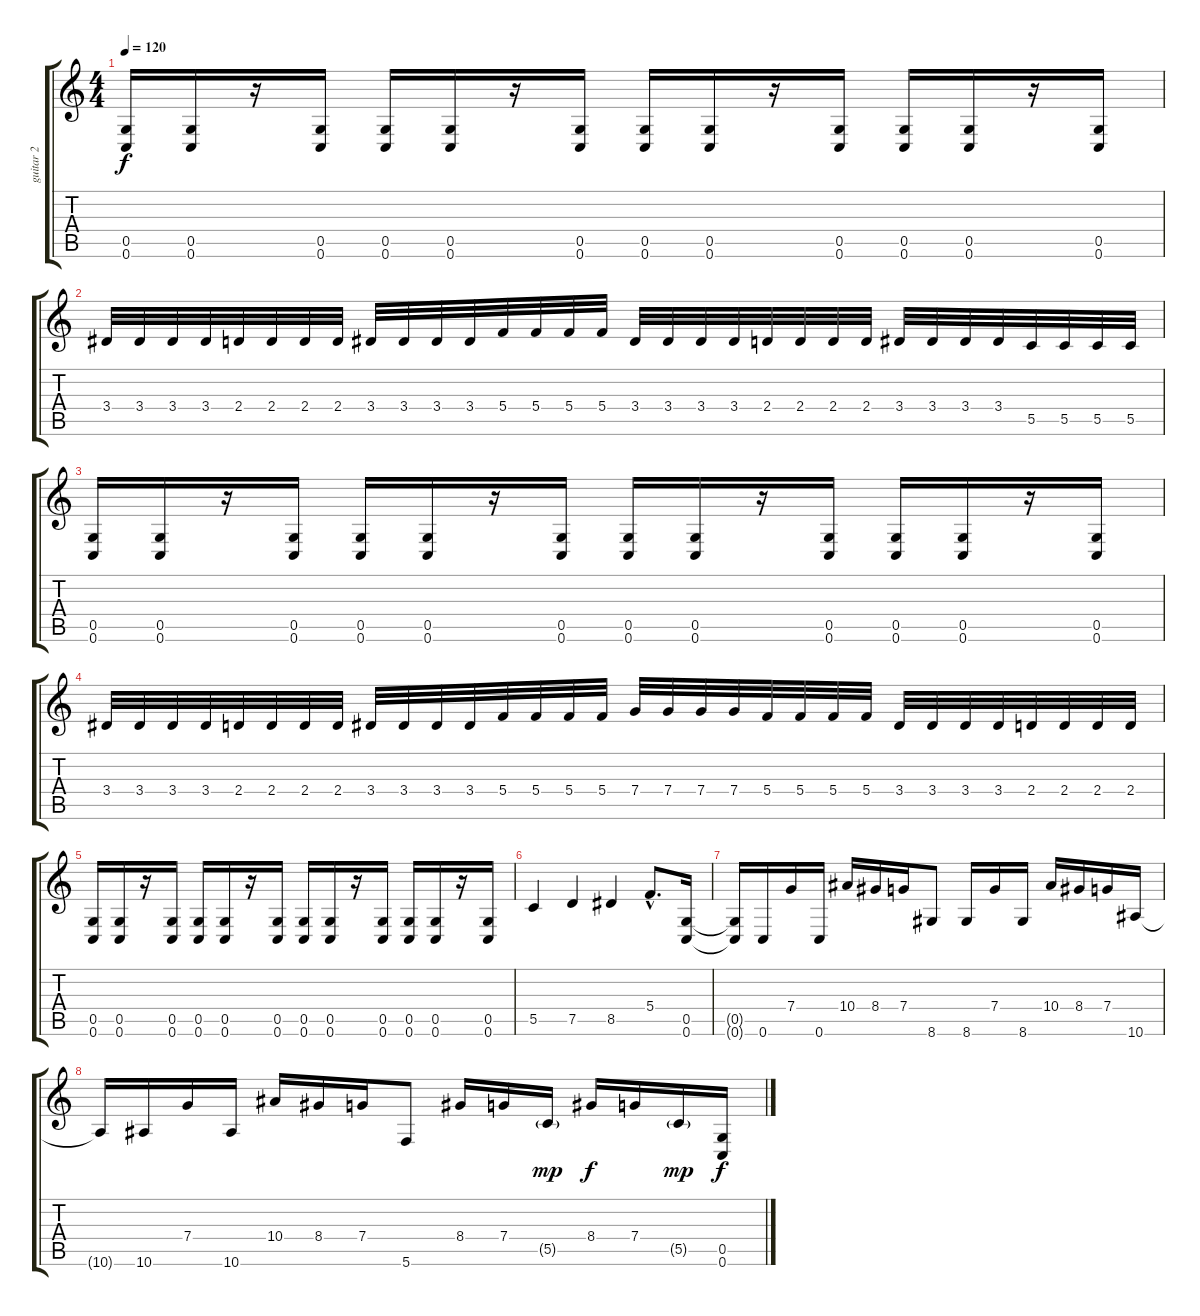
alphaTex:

\track ("guitar 2" "guitar 2") {instrument overdrivenguitar}
\staff {score tabs}
\tuning (D4 A3 F3 C3 G2 C2) {hide}
\ts (4 4)
\tempo 120
\clef g2
\ks c
(0.5 0.6).16{dy f} (0.5 0.6).16 r.16 (0.5 0.6).16 (0.5 0.6).16 (0.5 0.6).16 r.16 (0.5 0.6).16 (0.5 0.6).16 (0.5 0.6).16 r.16 (0.5 0.6).16 (0.5 0.6).16 (0.5 0.6).16 r.16 (0.5 0.6).16 |
3.4.32 3.4.32 3.4.32 3.4.32 2.4.32 2.4.32 2.4.32 2.4.32 3.4.32 3.4.32 3.4.32 3.4.32 5.4.32 5.4.32 5.4.32 5.4.32 3.4.32 3.4.32 3.4.32 3.4.32 2.4.32 2.4.32 2.4.32 2.4.32 3.4.32 3.4.32 3.4.32 3.4.32 5.5.32 5.5.32 5.5.32 5.5.32 |
(0.5 0.6).16 (0.5 0.6).16 r.16 (0.5 0.6).16 (0.5 0.6).16 (0.5 0.6).16 r.16 (0.5 0.6).16 (0.5 0.6).16 (0.5 0.6).16 r.16 (0.5 0.6).16 (0.5 0.6).16 (0.5 0.6).16 r.16 (0.5 0.6).16 |
3.4.32 3.4.32 3.4.32 3.4.32 2.4.32 2.4.32 2.4.32 2.4.32 3.4.32 3.4.32 3.4.32 3.4.32 5.4.32 5.4.32 5.4.32 5.4.32 7.4.32 7.4.32 7.4.32 7.4.32 5.4.32 5.4.32 5.4.32 5.4.32 3.4.32 3.4.32 3.4.32 3.4.32 2.4.32 2.4.32 2.4.32 2.4.32 |
(0.5 0.6).16 (0.5 0.6).16 r.16 (0.5 0.6).16 (0.5 0.6).16 (0.5 0.6).16 r.16 (0.5 0.6).16 (0.5 0.6).16 (0.5 0.6).16 r.16 (0.5 0.6).16 (0.5 0.6).16 (0.5 0.6).16 r.16 (0.5 0.6).16 |
5.5.4 7.5.4 8.5.4 5.4{hac}.8{d} (0.5 0.6).16 |
(0.5{t} 0.6{t}).16 0.6.16 7.4.16 0.6.16 10.4.16 8.4.16 7.4.16 8.6.8 8.6.16 7.4.16 8.6.16 10.4.16 8.4.16 7.4.16 10.6.16 |
10.6{t}.16 10.6.16 7.4.16 10.6.16 10.4.16 8.4.16 7.4.16 5.6.8 8.4.16 7.4.16 5.5{g}.16{dy mp} 8.4.16{dy f} 7.4.16 5.5{g}.16{dy mp} (0.5 0.6).16{dy f}
